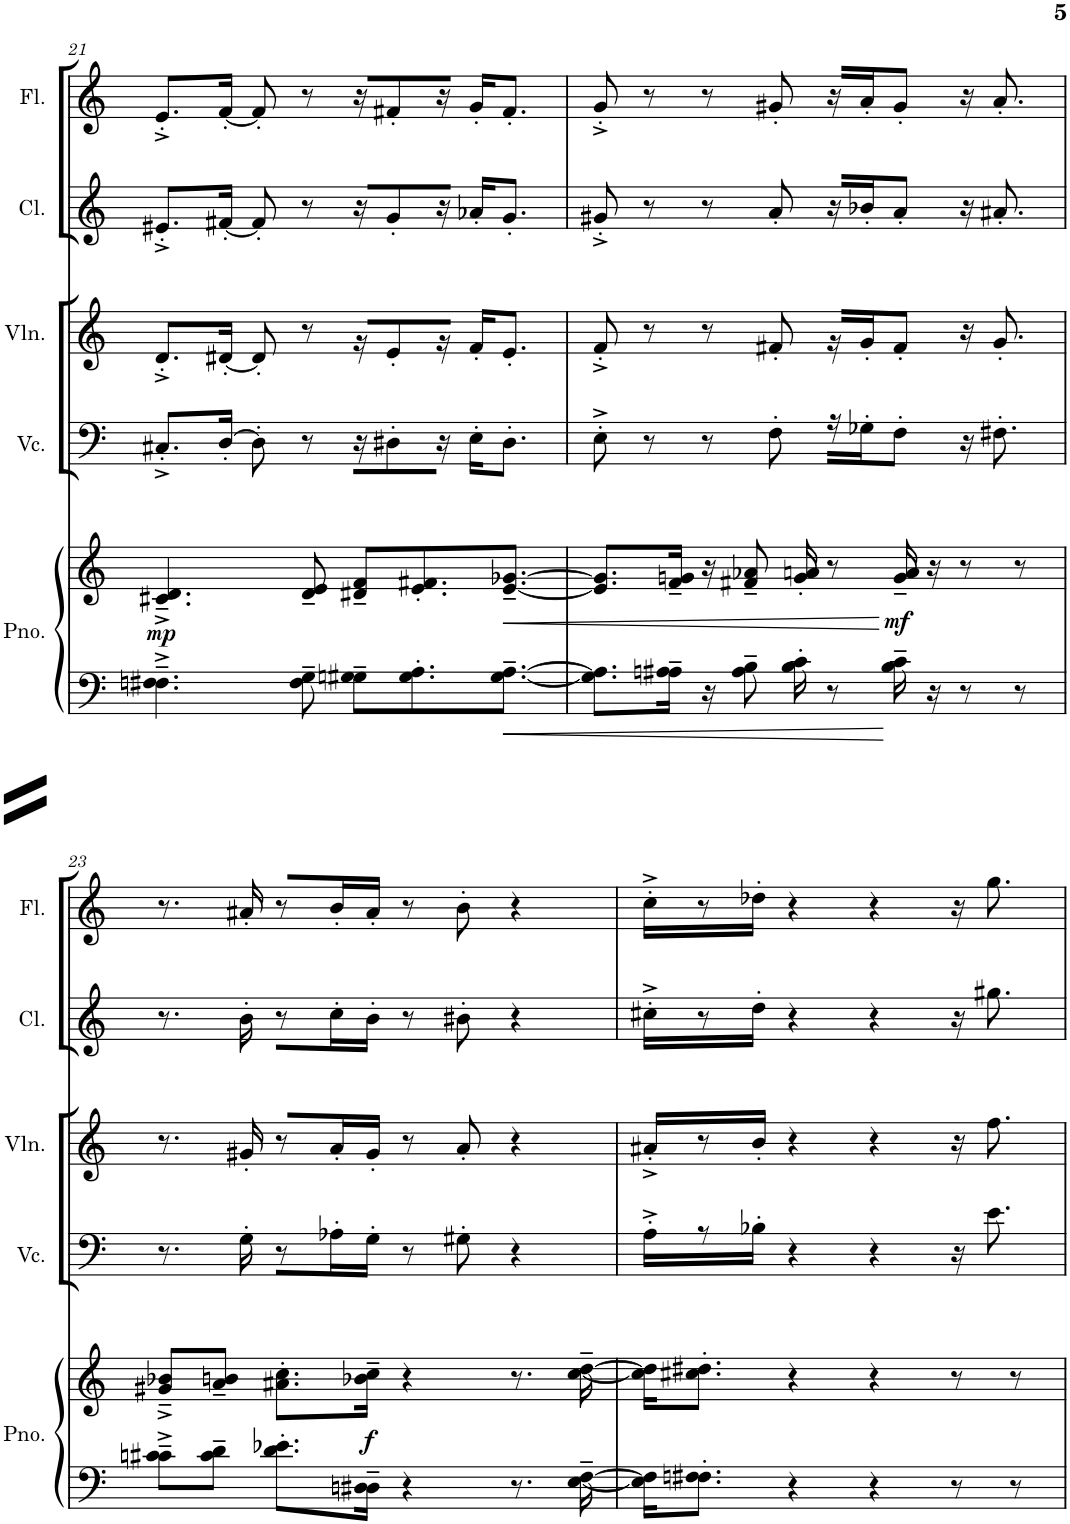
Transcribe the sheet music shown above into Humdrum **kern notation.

**kern	**kern	**dynam	**kern	**kern	**kern	**kern
*part5	*part5	*part5	*part4	*part3	*part2	*part1
*staff6	*staff5	*staff5/6	*staff4	*staff3	*staff2	*staff1
*I"Grand Piano	*	*	*I"Violoncello	*I"Violin	*I"Clarinet	*I"Flute
*I'Pno.	*	*	*I'Vc.	*I'Vln.	*I'Cl.	*I'Fl.
!!LO:PB:g=z
*clefF4	*clefG2	*	*clefF4	*clefG2	*clefG2	*clefG2
*	*	*	*	*	*Trd1c2	*
*k[]	*k[]	*	*k[]	*k[]	*k[]	*k[]
*M4/4	*M4/4	*	*M4/4	*M4/4	*M4/4	*M4/4
=21	=21	=21	=21	=21	=21	=21
!	!	!LO:DY:b	!	!	!	!
4.Fn\~^ 4.F#X\~^	4.c#X/~^ 4.d/~^	mp	8.C#X'^/L	8.d'^/L	8.e#X'^/L	8.e'^/L
.	.	.	[16D'/Jk	[16d#X'/Jk	[16f#X'/Jk	[16f'/Jk
.	.	.	8D'\]	8d#'/]	8f#'/]	8f'/]
8F#\~ 8G\~	8d/~ 8e/~	.	8r	8r	8r	8r
8Gn\~ 8G#X\~L	8d#X/~ 8f/~L	.	16r	16r	16r	16r
.	.	.	8D#X'\	8e'/	8g'/	8f#X'/
8.G#\' 8.A\'	8.e/' 8.f#X/'	.	.	.	.	.
.	.	.	16r	16r	16r	16r
.	.	.	16E'\KL	16f'/KL	16a-X'/KL	16g'/KL
!	!	!LO:HP:b	!	!	!	!
[8.G#\~ [8.A\~J	[8.e/~ [8.g-X/~J	<	8.D#'\J	8.e'/J	8.g'/J	8.f#'/J
=22	=22	=22	=22	=22	=22	=22
8.G#\] 8.A\]L	8.e/] 8.g-/]L	.	8E'^\	8f'^/	8g#X'^/	8g'^/
.	.	.	8r	8r	8r	8r
16An\~ 16A#X\~Jk	16f/~ 16gn/~Jk	.	.	.	.	.
16r	16r	.	8r	8r	8r	8r
8A#\~ 8B\~	8f#X/~ 8a-X/~	.	.	.	.	.
.	.	.	8F'\	8f#X'/	8a'/	8g#X'/
16B\' 16c\'	16g/' 16an/'	.	.	.	.	.
8r	8r	.	16r	16r	16r	16r
.	.	.	16G-X'\J	16g'/J	16b-X'/J	16a'/J
!	!	!LO:DY:n=1:b	!	!	!	!
16B\~ 16c\~	16g/~ 16a/~	[ mf	8F'\J	8f#'/J	8a'/J	8g#'/J
16r	16r	.	.	.	.	.
8r	8r	.	16r	16r	16r	16r
.	.	.	8.F#X'\	8.g'/	8.a#X'/	8.a'/
8r	8r	.	.	.	.	.
!!LO:LB:g=z
=23	=23	=23	=23	=23	=23	=23
8cn\~^ 8c#X\~^L	8g#X/~^ 8b-X/~^L	.	8.r	8.r	8.r	8.r
8c#\~ 8d\~J	8a/~ 8bn/~J	.	.	.	.	.
.	.	.	16G'\	16g#X'/	16b'\	16a#X'/
8.d\' 8.e-X\'L	8.a#X\' 8.cc\'L	.	8r	8r	8r	8r
.	.	.	16A-X'\L	16a'/L	16cc'\L	16b'/L
!	!	!LO:DY:b	!	!	!	!
16Dn\~ 16D#X\~Jk	16b-X\~ 16cc\~Jk	f	16G'\JJ	16g#'/JJ	16b'\JJ	16a#'/JJ
4r	4r	.	8r	8r	8r	8r
.	.	.	8G#X'\	8a'/	8b#X'\	8b'\
8.r	8.r	.	4r	4r	4r	4r
[16E\~ [16F\~	[16cc\~ [16dd\~	.	.	.	.	.
=24	=24	=24	=24	=24	=24	=24
16E\] 16F\]KL	16cc\] 16dd\]KL	.	16A'^\KL	16a#X'^/KL	16cc#X'^\KL	16cc'^\KL
8.Fn\' 8.F#X\'J	8.cc#X\' 8.dd#X\'J	.	8r	8r	8r	8r
.	.	.	16B-X'\Jk	16b'/Jk	16dd'\Jk	16dd-X'\Jk
4r	4r	.	4r	4r	4r	4r
4r	4r	.	4r	4r	4r	4r
8r	8r	.	16r	16r	16r	16r
.	.	.	8.e\	8.ff\	8.gg#X\	8.gg\
8r	8r	.	.	.	.	.
=	=	=	=	=	=	=
*-	*-	*-	*-	*-	*-	*-
